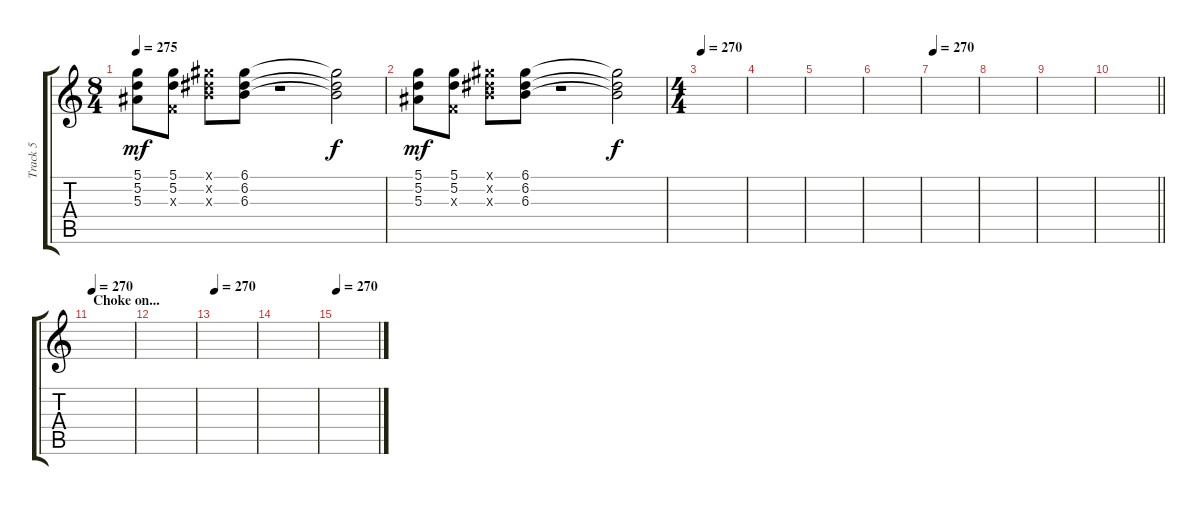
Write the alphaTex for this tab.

\track ("Track 5" "Track 5") {instrument electricguitarjazz}
\staff {score tabs}
\tuning (D4 A3 F3 C3 G2 C2) {hide}
\ts (8 4)
\tempo 275
\clef g2
\ks c
(5.1 5.2 5.3).8{dy mf} (5.1 5.2 0.3{x}).8 (6.1{x} 6.2{x} 6.3{x}).8 (6.1 6.2 6.3).8 r.1 (6.1{t} 6.2{t} 6.3{t}).2{dy f} |
(5.1 5.2 5.3).8{dy mf} (5.1 5.2 0.3{x}).8 (6.1{x} 6.2{x} 6.3{x}).8 (6.1 6.2 6.3).8 r.1 (6.1{t} 6.2{t} 6.3{t}).2{dy f} |
\ts (4 4)
\tempo 270
|
|
|
|
\tempo 270
|
|
|
\barLineRight lightlight
|
\section ("" "Choke on...")
\tempo 270
|
|
\tempo 270
|
|
\tempo 270
